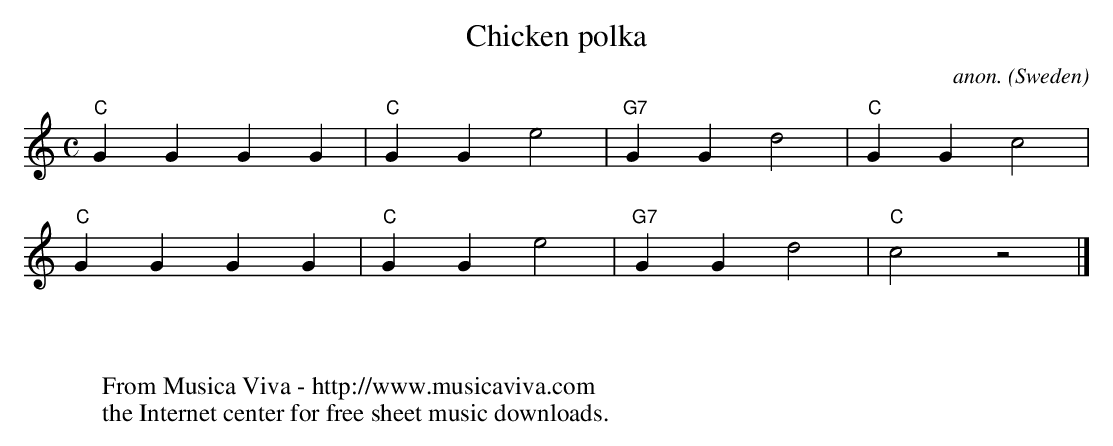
X:1
T:Chicken polka
C:anon.
O:Sweden
M:C
L:1/4
K:C
"C"GGGG|"C"GGe2|"G7"GGd2|"C"GGc2|
"C"GGGG|"C"GGe2|"G7"GGd2|"C"c2 z2|]
W:
W:
W:  From Musica Viva - http://www.musicaviva.com
W:  the Internet center for free sheet music downloads.
